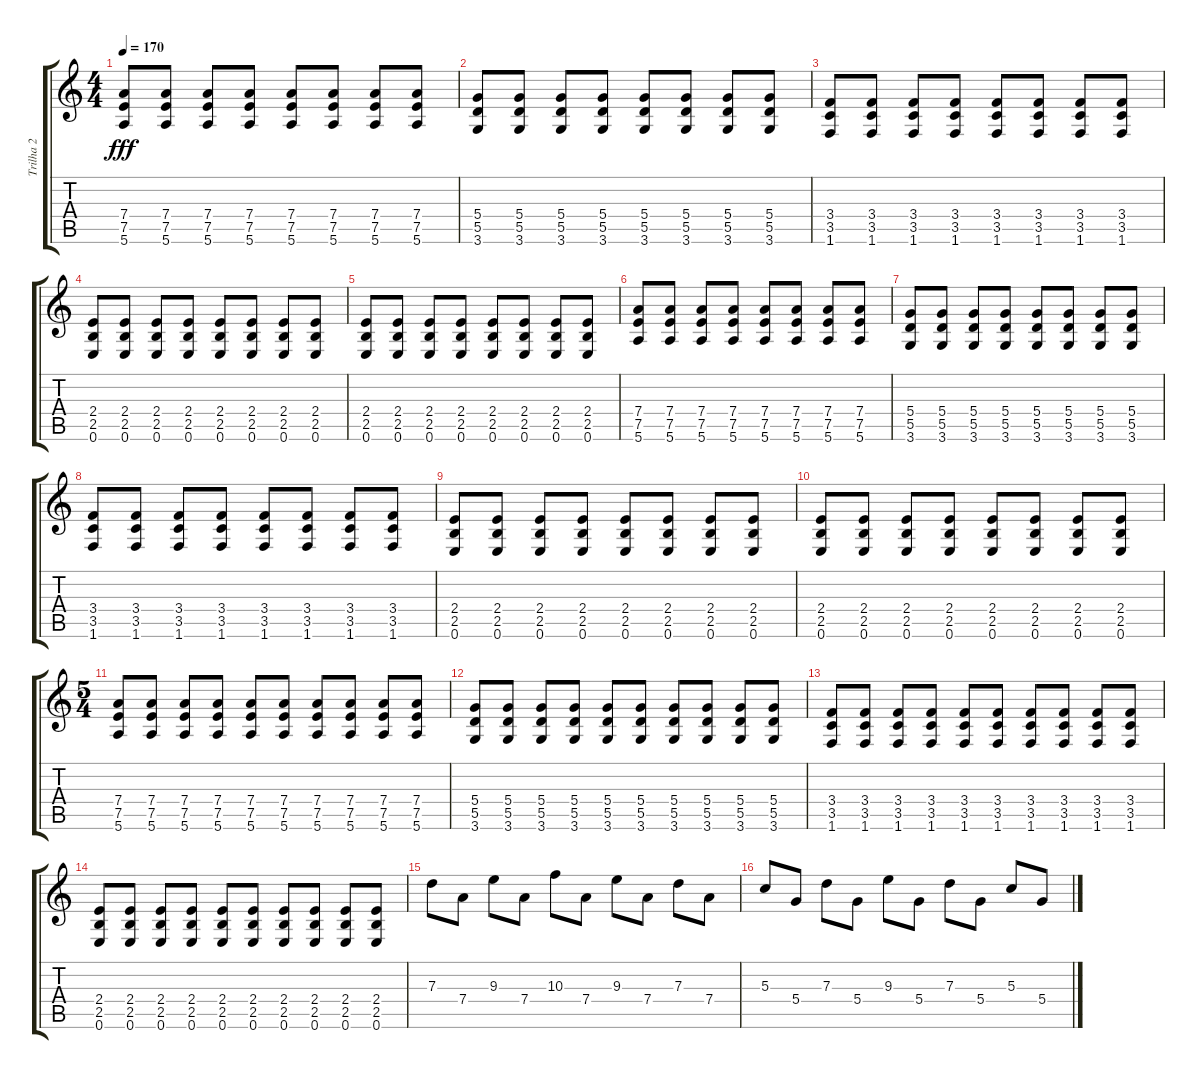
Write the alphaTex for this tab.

\track ("Trilha 2" "Trilha 2") {instrument distortionguitar}
\staff {score tabs}
\tuning (E4 B3 G3 D3 A2 E2) {hide}
\ts (4 4)
\tempo 170
\clef g2
\ks c
(7.4 7.5 5.6).8{dy fff volume 8} (7.4 7.5 5.6).8 (7.4 7.5 5.6).8 (7.4 7.5 5.6).8 (7.4 7.5 5.6).8 (7.4 7.5 5.6).8 (7.4 7.5 5.6).8 (7.4 7.5 5.6).8 |
(5.4 5.5 3.6).8 (5.4 5.5 3.6).8 (5.4 5.5 3.6).8 (5.4 5.5 3.6).8 (5.4 5.5 3.6).8 (5.4 5.5 3.6).8 (5.4 5.5 3.6).8 (5.4 5.5 3.6).8 |
(3.4 3.5 1.6).8 (3.4 3.5 1.6).8 (3.4 3.5 1.6).8 (3.4 3.5 1.6).8 (3.4 3.5 1.6).8 (3.4 3.5 1.6).8 (3.4 3.5 1.6).8 (3.4 3.5 1.6).8 |
(2.4 2.5 0.6).8 (2.4 2.5 0.6).8 (2.4 2.5 0.6).8 (2.4 2.5 0.6).8 (2.4 2.5 0.6).8 (2.4 2.5 0.6).8 (2.4 2.5 0.6).8 (2.4 2.5 0.6).8 |
(2.4 2.5 0.6).8 (2.4 2.5 0.6).8 (2.4 2.5 0.6).8 (2.4 2.5 0.6).8 (2.4 2.5 0.6).8 (2.4 2.5 0.6).8 (2.4 2.5 0.6).8 (2.4 2.5 0.6).8 |
(7.4 7.5 5.6).8 (7.4 7.5 5.6).8 (7.4 7.5 5.6).8 (7.4 7.5 5.6).8 (7.4 7.5 5.6).8 (7.4 7.5 5.6).8 (7.4 7.5 5.6).8 (7.4 7.5 5.6).8 |
(5.4 5.5 3.6).8 (5.4 5.5 3.6).8 (5.4 5.5 3.6).8 (5.4 5.5 3.6).8 (5.4 5.5 3.6).8 (5.4 5.5 3.6).8 (5.4 5.5 3.6).8 (5.4 5.5 3.6).8 |
(3.4 3.5 1.6).8 (3.4 3.5 1.6).8 (3.4 3.5 1.6).8 (3.4 3.5 1.6).8 (3.4 3.5 1.6).8 (3.4 3.5 1.6).8 (3.4 3.5 1.6).8 (3.4 3.5 1.6).8 |
(2.4 2.5 0.6).8 (2.4 2.5 0.6).8 (2.4 2.5 0.6).8 (2.4 2.5 0.6).8 (2.4 2.5 0.6).8 (2.4 2.5 0.6).8 (2.4 2.5 0.6).8 (2.4 2.5 0.6).8 |
(2.4 2.5 0.6).8 (2.4 2.5 0.6).8 (2.4 2.5 0.6).8 (2.4 2.5 0.6).8 (2.4 2.5 0.6).8 (2.4 2.5 0.6).8 (2.4 2.5 0.6).8 (2.4 2.5 0.6).8 |
\ts (5 4)
(7.4 7.5 5.6).8 (7.4 7.5 5.6).8 (7.4 7.5 5.6).8 (7.4 7.5 5.6).8 (7.4 7.5 5.6).8 (7.4 7.5 5.6).8 (7.4 7.5 5.6).8 (7.4 7.5 5.6).8 (7.4 7.5 5.6).8 (7.4 7.5 5.6).8 |
(5.4 5.5 3.6).8 (5.4 5.5 3.6).8 (5.4 5.5 3.6).8 (5.4 5.5 3.6).8 (5.4 5.5 3.6).8 (5.4 5.5 3.6).8 (5.4 5.5 3.6).8 (5.4 5.5 3.6).8 (5.4 5.5 3.6).8 (5.4 5.5 3.6).8 |
(3.4 3.5 1.6).8 (3.4 3.5 1.6).8 (3.4 3.5 1.6).8 (3.4 3.5 1.6).8 (3.4 3.5 1.6).8 (3.4 3.5 1.6).8 (3.4 3.5 1.6).8 (3.4 3.5 1.6).8 (3.4 3.5 1.6).8 (3.4 3.5 1.6).8 |
(2.4 2.5 0.6).8 (2.4 2.5 0.6).8 (2.4 2.5 0.6).8 (2.4 2.5 0.6).8 (2.4 2.5 0.6).8 (2.4 2.5 0.6).8 (2.4 2.5 0.6).8 (2.4 2.5 0.6).8 (2.4 2.5 0.6).8 (2.4 2.5 0.6).8 |
7.3.8{volume 9} 7.4.8 9.3.8 7.4.8 10.3.8 7.4.8 9.3.8 7.4.8 7.3.8 7.4.8 |
5.3.8 5.4.8 7.3.8 5.4.8 9.3.8 5.4.8 7.3.8 5.4.8 5.3.8 5.4.8
